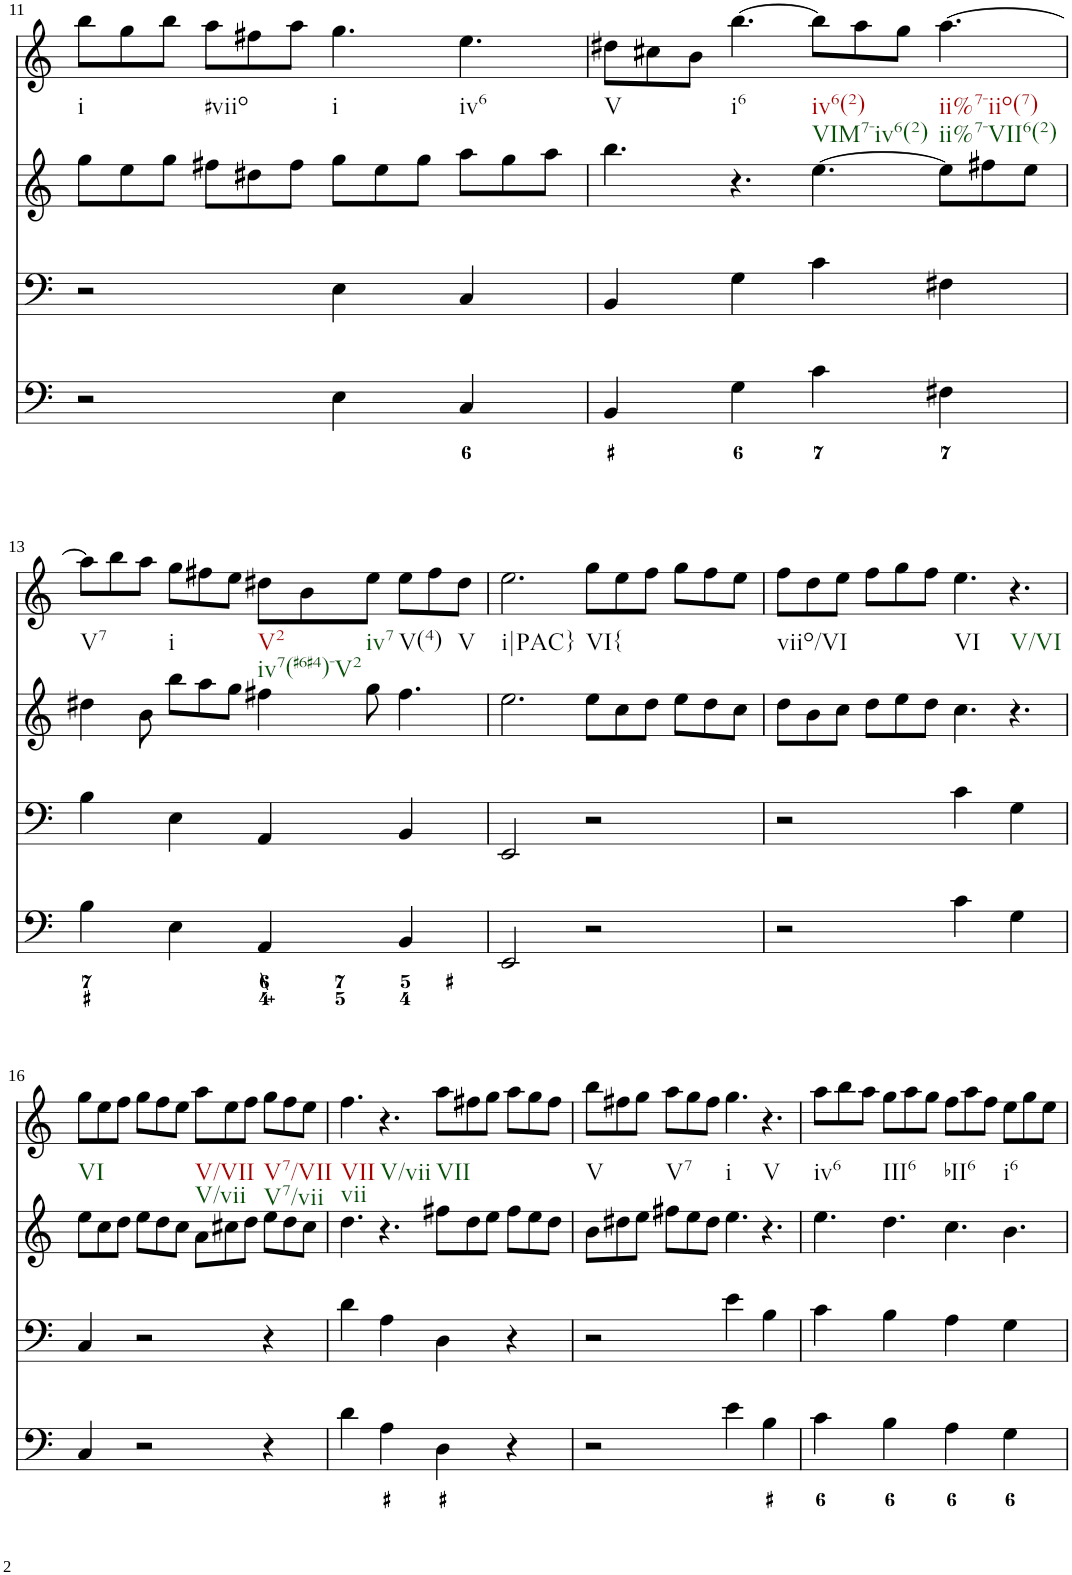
**kern	**kern	**kern	**kern
*part4	*part3	*part2	*part1
*staff4	*staff3	*staff2	*staff1
*I"Piano	*I"Piano	*I"Piano	*I"Piano
*I'Pno	*I'Pno	*I'Pno	*I'Pno
!!LO:PB:g=z
*clefF4	*clefF4	*clefG2	*clefG2
*k[]	*k[]	*k[]	*k[]
*M2/2	*M2/2	*M12/8	*M12/8
=11	=11	=11	=11
!	!	!	!LO:TX:b:t=i
2r	2r	8gg\L	8bb\L
.	.	8ee\	8gg\
.	.	8gg\J	8bb\J
!	!	!	!LO:TX:b:t=#viio
.	.	8ff#X\L	8aa\L
4E\	4E\	8dd#X\	8ff#X\
.	.	8ff#\J	8aa\J
!	!	!	!LO:TX:b:t=i
4C/	4C/	8gg\L	4.gg\
.	.	8ee\	.
2ryy	2ryy	8gg\J	.
!	!	!	!LO:TX:b:t=iv6
.	.	8aa\L	4.ee\
.	.	8gg\	.
.	.	8aa\J	.
=12	=12	=12	=12
!	!	!	!LO:TX:b:t=V
4BB/	4BB/	4.bb\	8dd#X\L
.	.	.	8cc#X\
4G\	4G\	.	8b\J
!	!	!	!LO:TX:b:t=i6
.	.	4.r	[4.bb\
4c\	4c\	.	.
!	!	!	!LO:TX:b:t=iv6(2)
!	!	!	!LO:TX:b:t=VIM7-iv6(2)
4F#X\	4F#X\	[4.ee\	8bb\L]
.	.	.	8aa\
2ryy	2ryy	.	8gg\J
!	!	!	!LO:TX:b:t=ii%7-iio(7)
!	!	!	!LO:TX:b:t=ii%7-VII6(2)
.	.	8ee\L]	[4.aa\
.	.	8ff#X\	.
.	.	8ee\J	.
!!LO:LB:g=z
=13	=13	=13	=13
!	!	!	!LO:TX:b:t=V7
4B\	4B\	4dd#X\	8aa\L]
.	.	.	8bb\
4E\	4E\	8b\	8aa\J
!	!	!	!LO:TX:b:t=i
.	.	8bb\L	8gg\L
4AA/	4AA/	8aa\	8ff#X\
.	.	8gg\J	8ee\J
!	!	!	!LO:TX:b:t=V2
!	!	!	!LO:TX:b:t=iv7(#6#4)-V2
4BB/	4BB/	4ff#X\	8dd#X\L
.	.	.	8b\
!	!	!	!LO:TX:b:t=iv7
2ryy	2ryy	8gg\	8ee\J
!	!	!	!LO:TX:b:t=V(4)
.	.	4.ff#\	8ee\L
.	.	.	8ff#\
!	!	!	!LO:TX:b:t=V
.	.	.	8dd#\J
=14	=14	=14	=14
!	!	!	!LO:TX:b:t=i|PAC}
2EE/	2EE/	2.ee\	2.ee\
2r	2r	.	.
!	!	!	!LO:TX:b:t=VI{
.	.	8ee\L	8gg\L
.	.	8cc\	8ee\
2ryy	2ryy	8dd\J	8ff\J
.	.	8ee\L	8gg\L
.	.	8dd\	8ff\
.	.	8cc\J	8ee\J
=15	=15	=15	=15
!	!	!	!LO:TX:b:t=viio/VI
2r	2r	8dd\L	8ff\L
.	.	8b\	8dd\
.	.	8cc\J	8ee\J
.	.	8dd\L	8ff\L
4c\	4c\	8ee\	8gg\
.	.	8dd\J	8ff\J
!	!	!	!LO:TX:b:t=VI
4G\	4G\	4.cc\	4.ee\
2ryy	2ryy	.	.
!	!	!	!LO:TX:b:t=V/VI
.	.	4.r	4.r
!!LO:LB:g=z
=16	=16	=16	=16
!	!	!	!LO:TX:b:t=VI
4C/	4C/	8ee\L	8gg\L
.	.	8cc\	8ee\
2r	2r	8dd\J	8ff\J
.	.	8ee\L	8gg\L
.	.	8dd\	8ff\
.	.	8cc\J	8ee\J
!	!	!	!LO:TX:b:t=V/VII
!	!	!	!LO:TX:b:t=V/vii
4r	4r	8a\L	8aa\L
.	.	8cc#X\	8ee\
2ryy	2ryy	8dd\J	8ff\J
!	!	!	!LO:TX:b:t=V7/VII
!	!	!	!LO:TX:b:t=V7/vii
.	.	8ee\L	8gg\L
.	.	8dd\	8ff\
.	.	8cc#\J	8ee\J
=17	=17	=17	=17
!	!	!	!LO:TX:b:t=VII
!	!	!	!LO:TX:b:t=vii
4d\	4d\	4.dd\	4.ff\
4A\	4A\	.	.
!	!	!	!LO:TX:b:t=V/vii
.	.	4.r	4.r
4D\	4D\	.	.
!	!	!	!LO:TX:b:t=VII
4r	4r	8ff#X\L	8aa\L
.	.	8dd\	8ff#X\
2ryy	2ryy	8ee\J	8gg\J
.	.	8ff#\L	8aa\L
.	.	8ee\	8gg\
.	.	8dd\J	8ff#\J
=18	=18	=18	=18
!	!	!	!LO:TX:b:t=V
2r	2r	8b\L	8bb\L
.	.	8dd#X\	8ff#X\
.	.	8ee\J	8gg\J
!	!	!	!LO:TX:b:t=V7
.	.	8ff#X\L	8aa\L
4e\	4e\	8ee\	8gg\
.	.	8dd#\J	8ff#\J
!	!	!	!LO:TX:b:t=i
4B\	4B\	4.ee\	4.gg\
2ryy	2ryy	.	.
!	!	!	!LO:TX:b:t=V
.	.	4.r	4.r
=19	=19	=19	=19
!	!	!	!LO:TX:b:t=iv6
4c\	4c\	4.ee\	8aa\L
.	.	.	8bb\
4B\	4B\	.	8aa\J
!	!	!	!LO:TX:b:t=III6
.	.	4.dd\	8gg\L
4A\	4A\	.	8aa\
.	.	.	8gg\J
!	!	!	!LO:TX:b:t=bII6
4G\	4G\	4.cc\	8ff\L
.	.	.	8aa\
2ryy	2ryy	.	8ff\J
!	!	!	!LO:TX:b:t=i6
.	.	4.b\	8ee\L
.	.	.	8gg\
.	.	.	8ee\J
=	=	=	=
*-	*-	*-	*-
